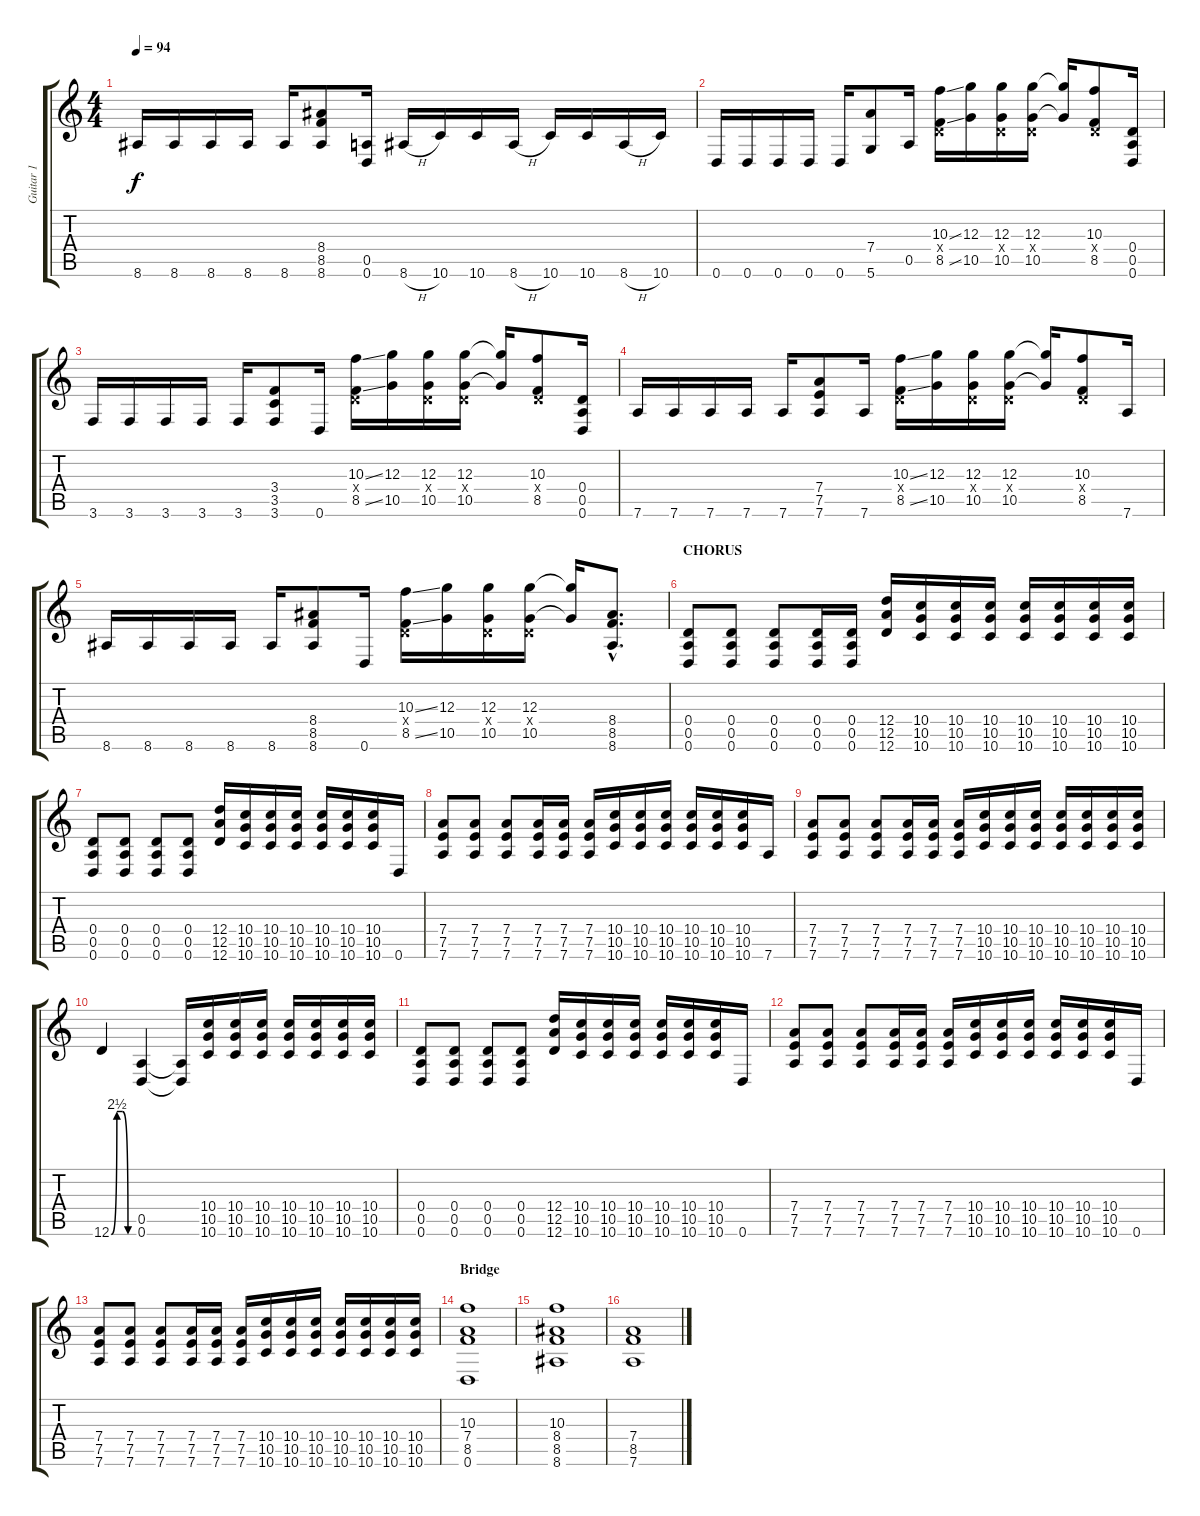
\track ("Guitar 1" "Guitar 1") {instrument overdrivenguitar}
\staff {score tabs}
\tuning (E4 B3 G3 D3 A2 D2) {hide}
\ts (4 4)
\tempo 94
\clef g2
\ks c
8.6.16{dy f} 8.6.16 8.6.16 8.6.16 8.6.16 (8.4 8.5 8.6).8 (0.5 0.6).16 8.6{h}.16 10.6.16 10.6.16 8.6{h}.16 10.6.16 10.6.16 8.6{h}.16 10.6.16 |
0.6.16 0.6.16 0.6.16 0.6.16 0.6.16 (7.4 5.6).8 0.5.16 (10.3{ss} 0.4{x} 8.5{ss}).16 (12.3 10.5).16 (12.3 0.4{x} 10.5).16 (12.3 0.4{x} 10.5).16 (12.3{t} 10.5{t}).16 (10.3 0.4{x} 8.5).8 (0.4 0.5 0.6).16 |
3.6.16 3.6.16 3.6.16 3.6.16 3.6.16 (3.4 3.5 3.6).8 0.6.16 (10.3{ss} 0.4{x} 8.5{ss}).16 (12.3 10.5).16 (12.3 0.4{x} 10.5).16 (12.3 0.4{x} 10.5).16 (12.3{t} 10.5{t}).16 (10.3 0.4{x} 8.5).8 (0.4 0.5 0.6).16 |
7.6.16 7.6.16 7.6.16 7.6.16 7.6.16 (7.4 7.5 7.6).8 7.6.16 (10.3{ss} 0.4{x} 8.5{ss}).16 (12.3 10.5).16 (12.3 0.4{x} 10.5).16 (12.3 0.4{x} 10.5).16 (12.3{t} 10.5{t}).16 (10.3 0.4{x} 8.5).8 7.6.16 |
8.6.16 8.6.16 8.6.16 8.6.16 8.6.16 (8.4 8.5 8.6).8 0.6.16 (10.3{ss} 0.4{x} 8.5{ss}).16 (12.3 10.5).16 (12.3 0.4{x} 10.5).16 (12.3 0.4{x} 10.5).16 (12.3{t} 10.5{t}).16 (8.4{hac} 8.5{hac} 8.6{hac}).8{d} |
\section ("" "CHORUS")
(0.4 0.5 0.6).8 (0.4 0.5 0.6).8 (0.4 0.5 0.6).8 (0.4 0.5 0.6).16 (0.4 0.5 0.6).16 (12.4 12.5 12.6).16 (10.4 10.5 10.6).16 (10.4 10.5 10.6).16 (10.4 10.5 10.6).16 (10.4 10.5 10.6).16 (10.4 10.5 10.6).16 (10.4 10.5 10.6).16 (10.4 10.5 10.6).16 |
(0.4 0.5 0.6).8 (0.4 0.5 0.6).8 (0.4 0.5 0.6).8 (0.4 0.5 0.6).8 (12.4 12.5 12.6).16 (10.4 10.5 10.6).16 (10.4 10.5 10.6).16 (10.4 10.5 10.6).16 (10.4 10.5 10.6).16 (10.4 10.5 10.6).16 (10.4 10.5 10.6).16 0.6.16 |
(7.4 7.5 7.6).8 (7.4 7.5 7.6).8 (7.4 7.5 7.6).8 (7.4 7.5 7.6).16 (7.4 7.5 7.6).16 (7.4 7.5 7.6).16 (10.4 10.5 10.6).16 (10.4 10.5 10.6).16 (10.4 10.5 10.6).16 (10.4 10.5 10.6).16 (10.4 10.5 10.6).16 (10.4 10.5 10.6).16 7.6.16 |
(7.4 7.5 7.6).8 (7.4 7.5 7.6).8 (7.4 7.5 7.6).8 (7.4 7.5 7.6).16 (7.4 7.5 7.6).16 (7.4 7.5 7.6).16 (10.4 10.5 10.6).16 (10.4 10.5 10.6).16 (10.4 10.5 10.6).16 (10.4 10.5 10.6).16 (10.4 10.5 10.6).16 (10.4 10.5 10.6).16 (10.4 10.5 10.6).16 |
12.6{be (custom 0 0 15 10 30 10 45 0 60 0)}.4 (0.5 0.6).4 (0.5{t} 0.6{t}).16 (10.4 10.5 10.6).16 (10.4 10.5 10.6).16 (10.4 10.5 10.6).16 (10.4 10.5 10.6).16 (10.4 10.5 10.6).16 (10.4 10.5 10.6).16 (10.4 10.5 10.6).16 |
(0.4 0.5 0.6).8 (0.4 0.5 0.6).8 (0.4 0.5 0.6).8 (0.4 0.5 0.6).8 (12.4 12.5 12.6).16 (10.4 10.5 10.6).16 (10.4 10.5 10.6).16 (10.4 10.5 10.6).16 (10.4 10.5 10.6).16 (10.4 10.5 10.6).16 (10.4 10.5 10.6).16 0.6.16 |
(7.4 7.5 7.6).8 (7.4 7.5 7.6).8 (7.4 7.5 7.6).8 (7.4 7.5 7.6).16 (7.4 7.5 7.6).16 (7.4 7.5 7.6).16 (10.4 10.5 10.6).16 (10.4 10.5 10.6).16 (10.4 10.5 10.6).16 (10.4 10.5 10.6).16 (10.4 10.5 10.6).16 (10.4 10.5 10.6).16 0.6.16 |
(7.4 7.5 7.6).8 (7.4 7.5 7.6).8 (7.4 7.5 7.6).8 (7.4 7.5 7.6).16 (7.4 7.5 7.6).16 (7.4 7.5 7.6).16 (10.4 10.5 10.6).16 (10.4 10.5 10.6).16 (10.4 10.5 10.6).16 (10.4 10.5 10.6).16 (10.4 10.5 10.6).16 (10.4 10.5 10.6).16 (10.4 10.5 10.6).16 |
\section ("" "Bridge")
(10.3 7.4 8.5 0.6).1 |
(10.3 8.4 8.5 8.6).1 |
(7.4 8.5 7.6).1
